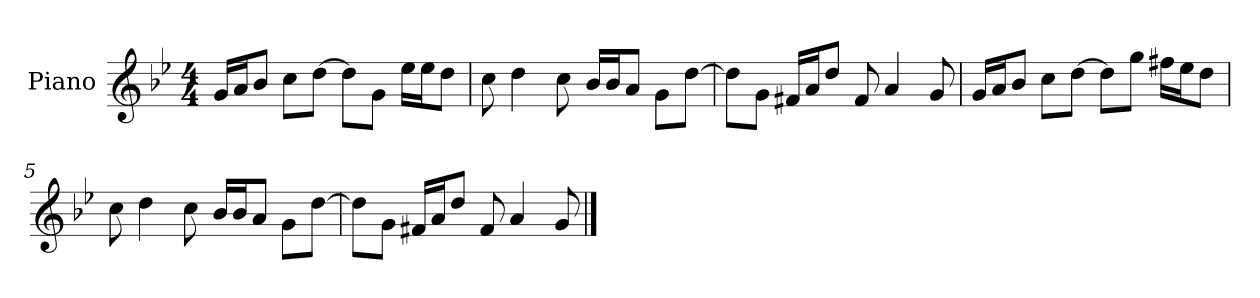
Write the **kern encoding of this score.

**kern
*part1
*staff1
*I"Piano
*I'P-no
*clefG2
*k[b-e-]
*M4/4
*MM90
=1
16g/LL
16a/J
8b-/J
8cc\L
[8dd\J
8dd\L]
8g\J
16ee-\LL
16ee-\J
8dd\J
=2
8cc\
4dd\
8cc\
16b-/LL
16b-/J
8a/J
8g\L
[8dd\J
=3
8dd\L]
8g\J
16f#X/LL
16a/J
8dd/J
8f#/
4a/
8g/
=4
16g/LL
16a/J
8b-/J
8cc\L
[8dd\J
8dd\L]
8gg\J
16ff#X\LL
16ee-\J
8dd\J
!!LO:LB:g=z
=5
8cc\
4dd\
8cc\
16b-/LL
16b-/J
8a/J
8g\L
[8dd\J
=6
8dd\L]
8g\J
16f#X/LL
16a/J
8dd/J
8f#/
4a/
8g/
==
*-
